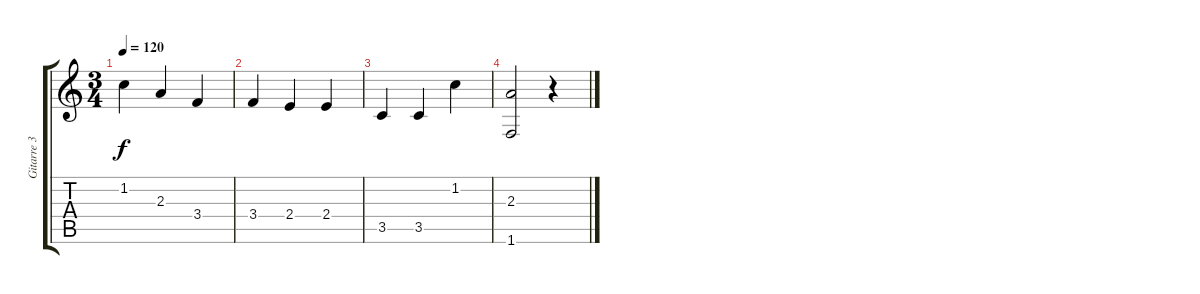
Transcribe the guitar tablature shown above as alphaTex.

\track ("Gitarre 3" "Gitarre 3") {instrument electricbassfinger}
\staff {score tabs}
\tuning (E4 B3 G3 D3 A2 E2) {hide}
\ts (3 4)
\tempo 120
\clef g2
\ks c
1.2.4{dy f} 2.3.4 3.4.4 |
3.4.4 2.4.4 2.4.4 |
3.5.4 3.5.4 1.2.4 |
(2.3 1.6).2 r.4
